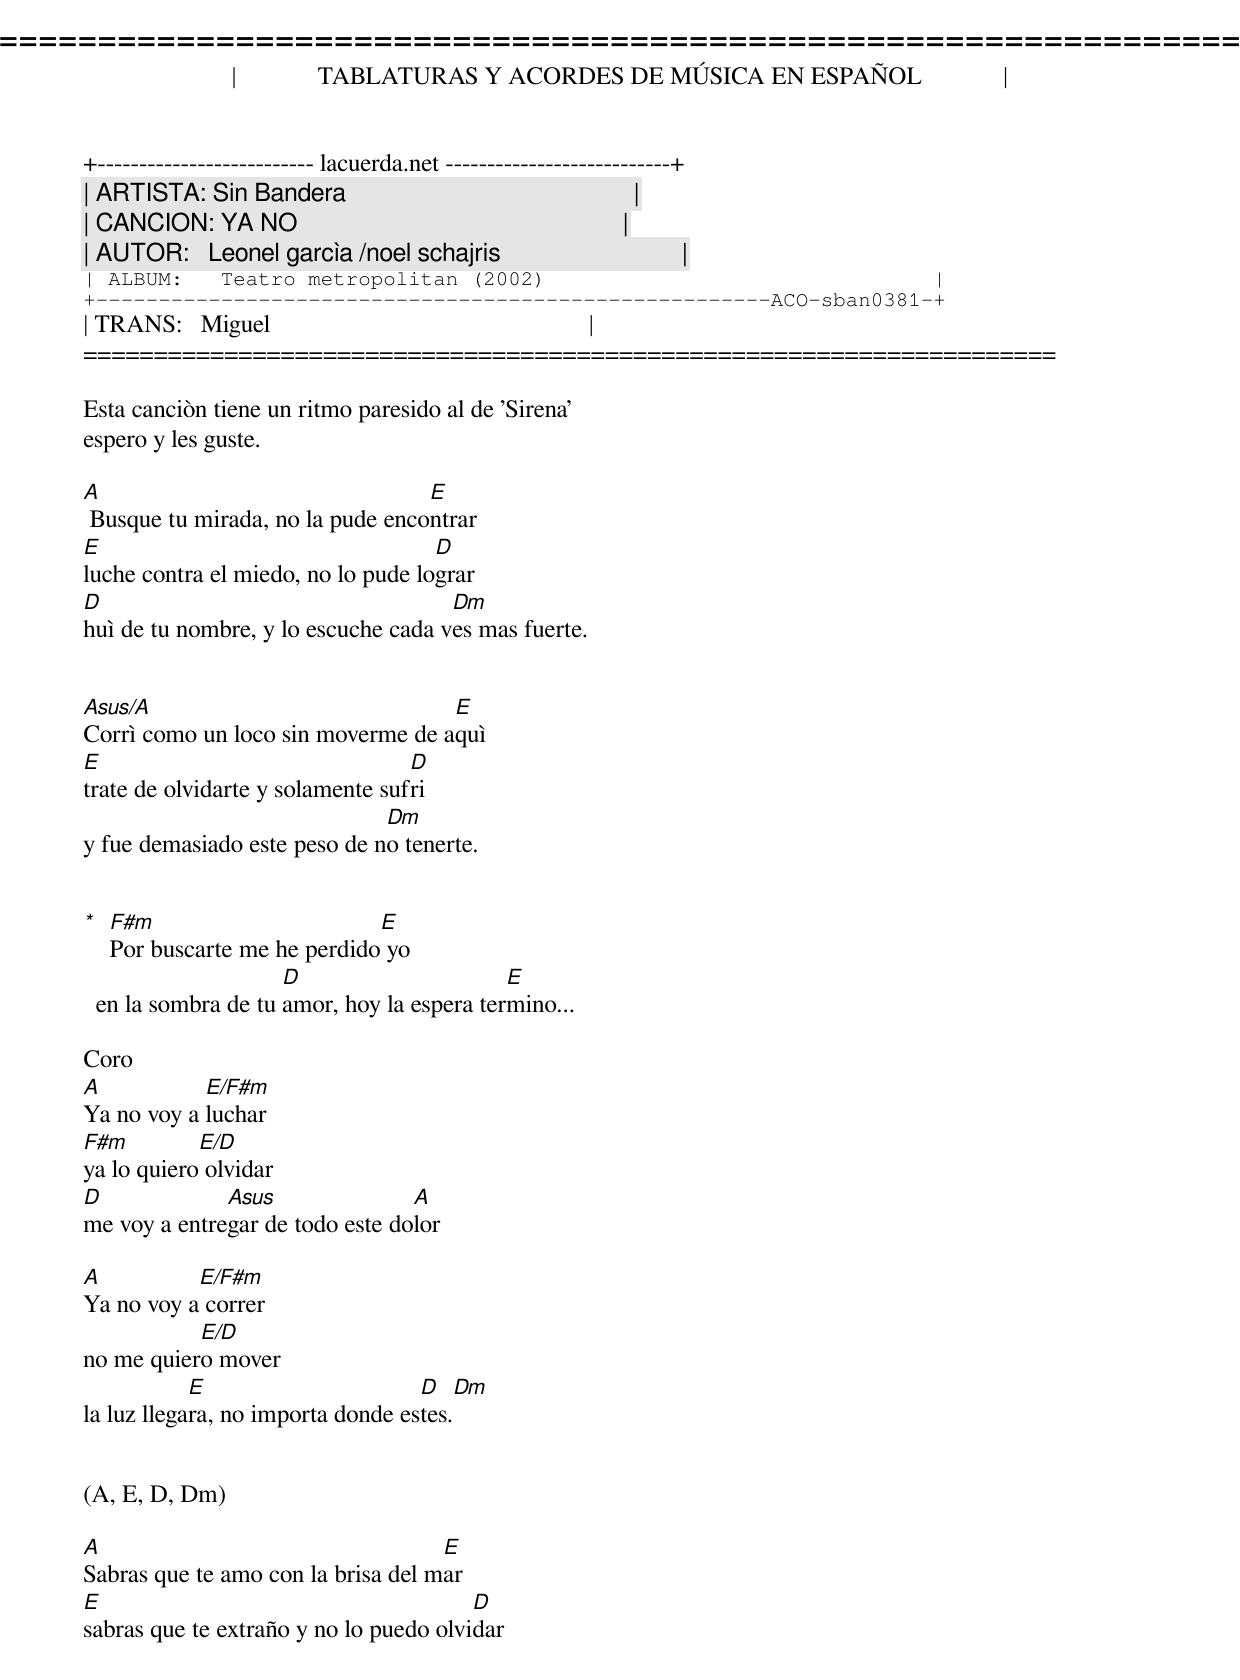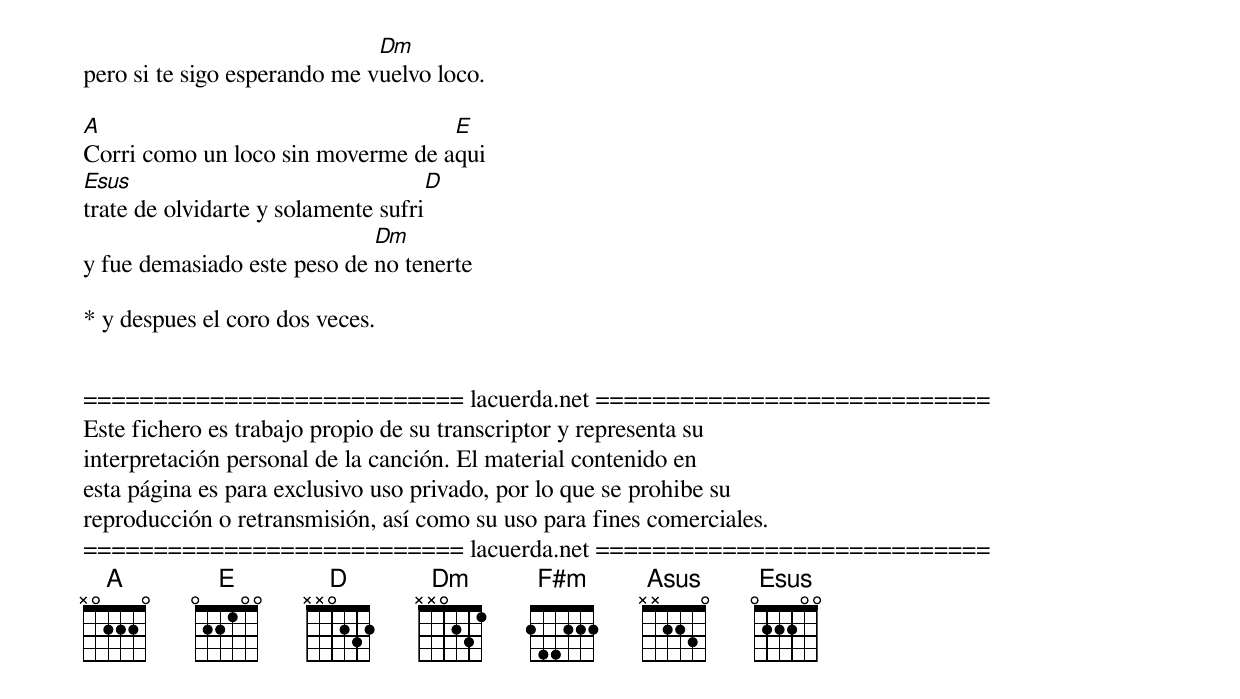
=====================================================================
|             TABLATURAS Y ACORDES DE MÚSICA EN ESPAÑOL             |
+-------------------------- lacuerda.net ---------------------------+
| ARTISTA: Sin Bandera                                              |
| CANCION: YA NO                                                    |
| AUTOR:   Leonel garcìa /noel schajris                             |
| ALBUM:   Teatro metropolitan (2002)                               |
+------------------------------------------------------ACO-sban0381-+
| TRANS:   Miguel                                                   |
=====================================================================

Esta canciòn tiene un ritmo paresido al de 'Sirena'
espero y les guste.

A                                 E
 Busque tu mirada, no la pude encontrar
E                                   D
luche contra el miedo, no lo pude lograr
D                                    Dm
huì de tu nombre, y lo escuche cada ves mas fuerte.


Asus/A                             E
Corrì como un loco sin moverme de aquì
E                                 D
trate de olvidarte y solamente sufri
                              Dm
y fue demasiado este peso de no tenerte.


* F#m                       E
  Por buscarte me he perdido yo
                     D                      E
  en la sombra de tu amor, hoy la espera termino...

Coro
A           E/F#m
Ya no voy a luchar
F#m         E/D
ya lo quiero olvidar
D             Asus               A
me voy a entregar de todo este dolor

A          E/F#m
Ya no voy a correr
           E/D
no me quiero mover
            E                      D     Dm
la luz llegara, no importa donde estes.


(A, E, D, Dm)

A                                   E
Sabras que te amo con la brisa del mar
E                                       D
sabras que te extraño y no lo puedo olvidar
                              Dm
pero si te sigo esperando me vuelvo loco.

A                                  E
Corri como un loco sin moverme de aqui
Esus                                 D
trate de olvidarte y solamente sufri
                             Dm
y fue demasiado este peso de no tenerte

* y despues el coro dos veces.


=========================== lacuerda.net ============================
Este fichero es trabajo propio de su transcriptor y representa su
interpretación personal de la canción. El material contenido en
esta página es para exclusivo uso privado, por lo que se prohibe su
reproducción o retransmisión, así como su uso para fines comerciales.
=========================== lacuerda.net ============================
